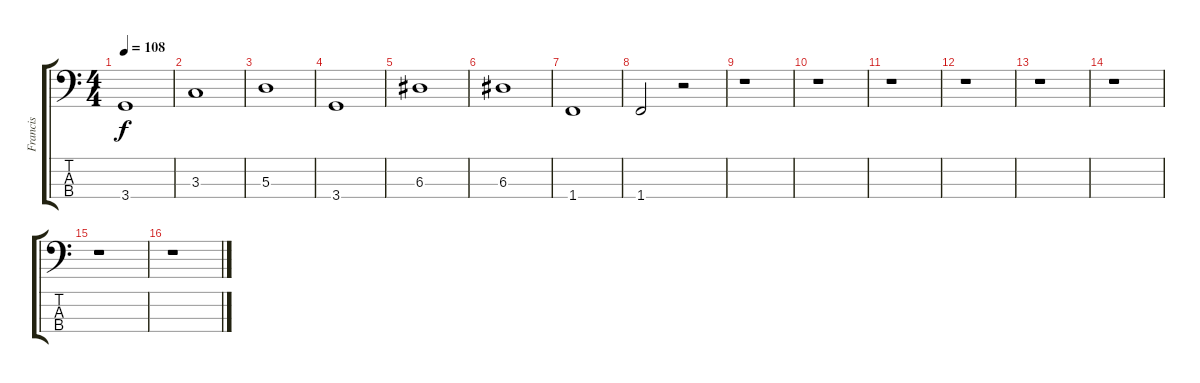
\track ("Francis" "Francis") {instrument electricbassfinger}
\staff {score tabs}
\tuning (G2 D2 A1 E1) {hide}
\ts (4 4)
\tempo 108
\clef f4
\ks c
3.4.1{dy f} |
3.3.1 |
5.3.1 |
3.4.1 |
6.3.1 |
6.3.1 |
1.4.1 |
1.4.2 r.2 |
r.1 |
r.1 |
r.1 |
r.1 |
r.1 |
r.1 |
r.1 |
r.1
